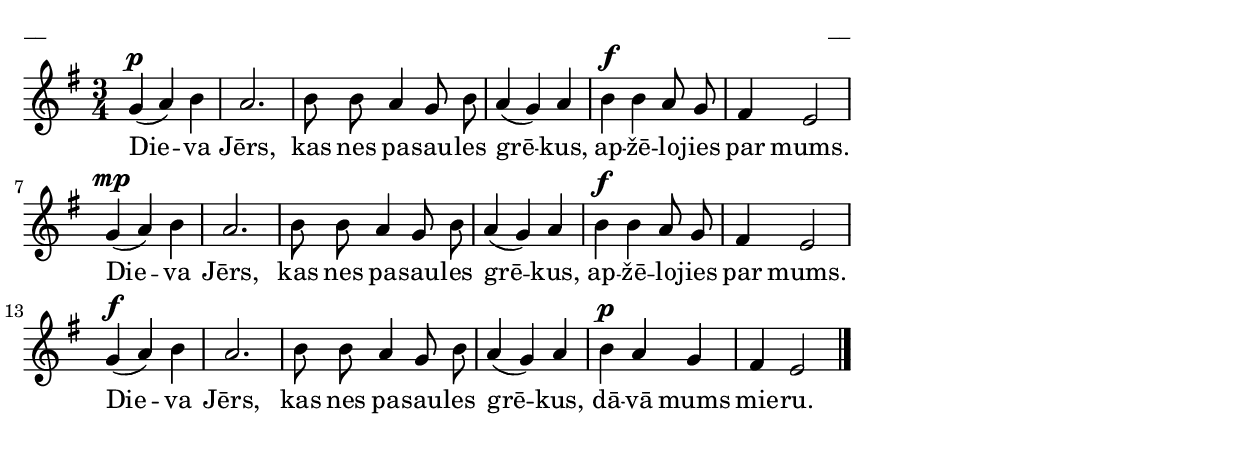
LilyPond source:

\version "2.13.18"

\paper {
line-width = 14\cm
left-margin = 0.4\cm
between-system-padding = 0.1\cm
between-system-space = 0.1\cm
}

\layout {
indent = #0
ragged-last = ##f
}

voiceA = \relative c'' {
\clef "treble"
\key e \minor
\time 3/4

\dynamicUp
g4\p (a) b | a2. | b8 b a4 g8 b | a4 (g) a | b\f b a8 g | fis4 e2|
g4\mp (a) b | a2. | b8 b a4 g8 b | a4 (g) a | b\f b a8 g | fis4 e2|
g4\f (a) b | a2. | b8 b a4 g8 b | a4 (g) a | b\p a g | fis e2| \bar "|."
}

lyricA = \lyricmode {
Die -- va Jērs, kas nes pa -- sau -- les grē -- kus, ap -- žē -- lo -- jies par mums. 
Die -- va Jērs, kas nes pa -- sau -- les grē -- kus, ap -- žē -- lo -- jies par mums.
Die -- va Jērs, kas nes pa -- sau -- les grē -- kus, dā -- vā mums mie -- ru.
}


fullScore = <<
%\new ChordNames { \chordsA }
\new Staff {
<<
\new Voice = "voiceA" { \oneVoice \autoBeamOff \voiceA }
\lyricsto "voiceA" \new Lyrics \lyricA
>>
}
>>


\score {
\fullScore
\header { piece = "__" opus = "__" }
}
\markup { \with-color #(x11-color 'white) \sans \smaller "aaa" }
\score {
\unfoldRepeats
\fullScore
\midi {
\context { \Staff \remove "Staff_performer" }
\context { \Voice \consists "Staff_performer" }
}
}